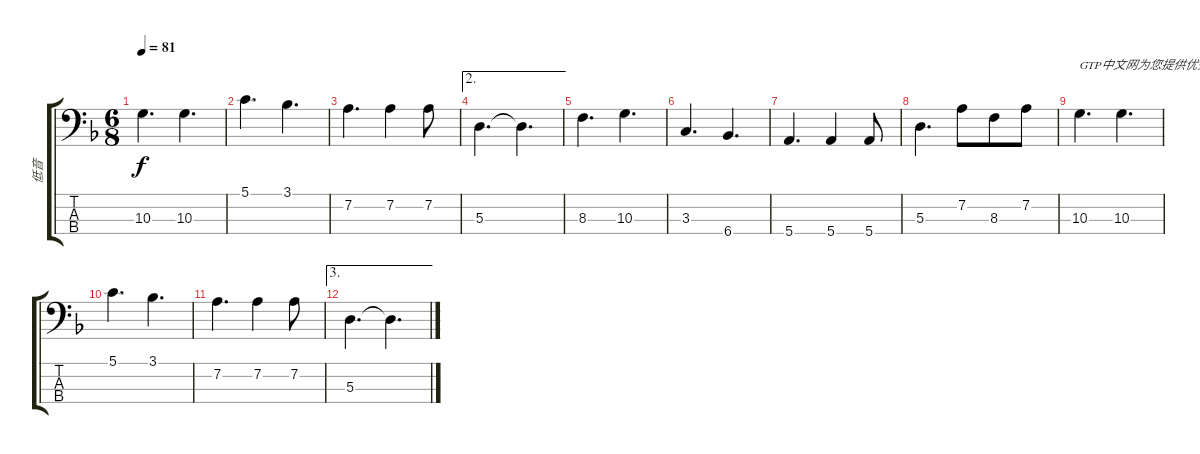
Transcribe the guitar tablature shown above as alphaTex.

\track ("低音" "低音") {instrument electricbassfinger}
\staff {score tabs}
\tuning (G2 D2 A1 E1) {hide}
\ts (6 8)
\tempo 81
\clef f4
\ks f
10.3.4{d dy f} 10.3.4{d} |
5.1.4{d} 3.1.4{d} |
7.2.4{d} 7.2.4 7.2.8 |
\ae 2
5.3.4{d} 5.3{t}.4{d} |
8.3.4{d} 10.3.4{d} |
3.3.4{d} 6.4.4{d} |
5.4.4{d} 5.4.4 5.4.8 |
5.3.4{d} 7.2.8 8.3.8 7.2.8 |
10.3.4{d txt "GTP中文网为您提供优秀的谱子"} 10.3.4{d} |
5.1.4{d} 3.1.4{d} |
7.2.4{d volume 11} 7.2.4{volume 9} 7.2.8{volume 6} |
\ae 3
5.3.4{d volume 2} 5.3{t}.4{d}
